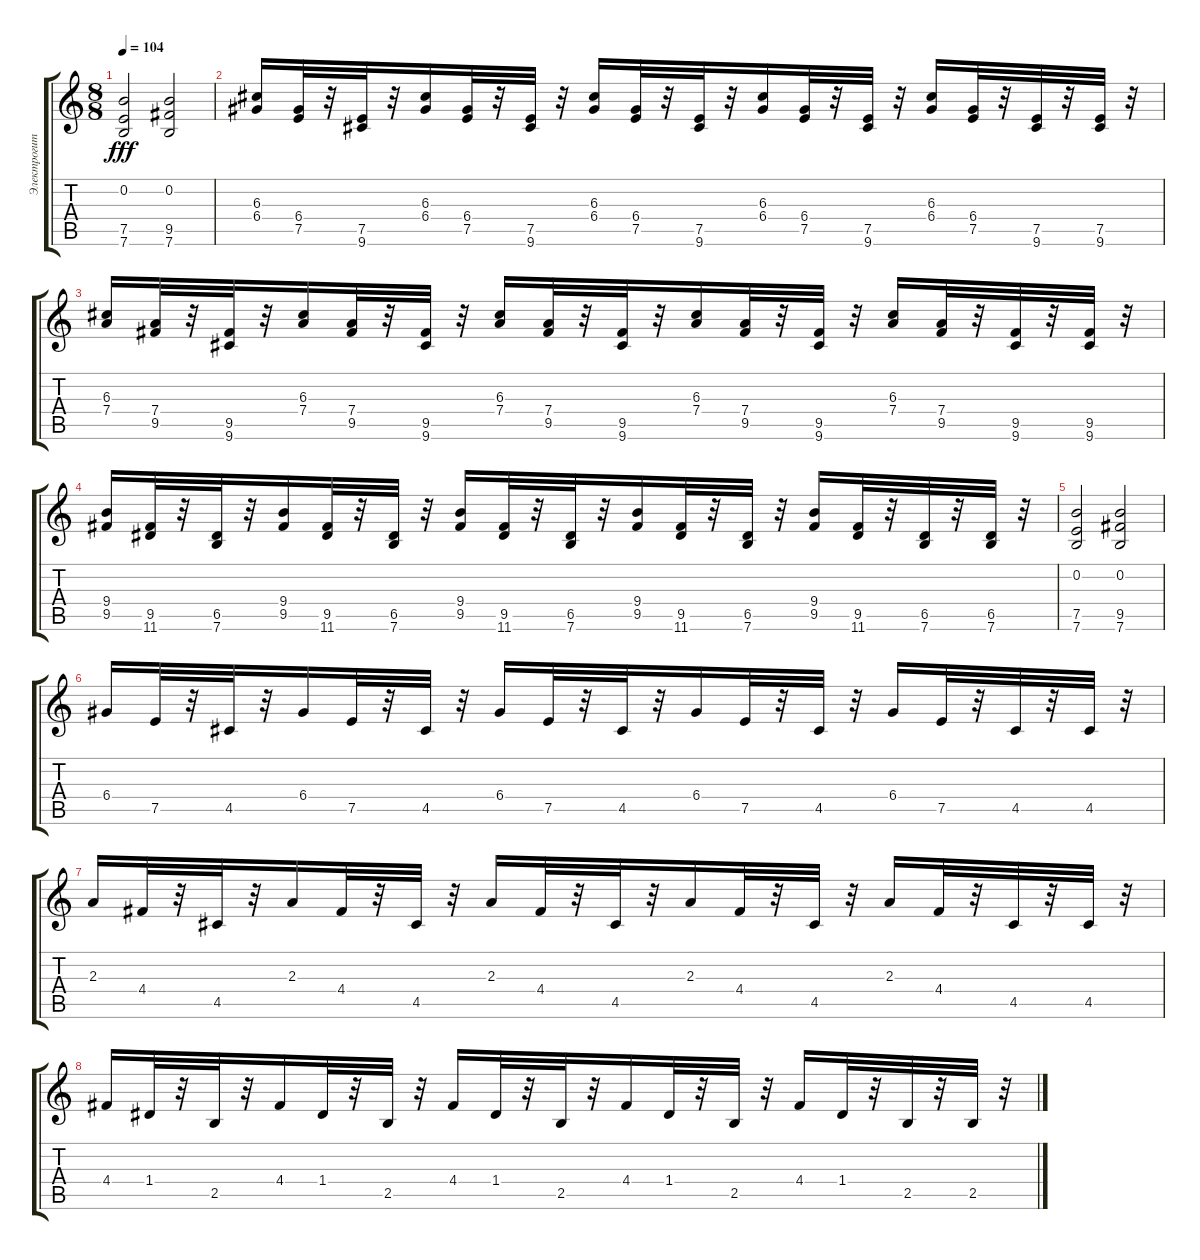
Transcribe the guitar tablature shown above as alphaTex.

\track ("Электрогитара" "Электрогит") {instrument distortionguitar}
\staff {score tabs}
\tuning (E4 B3 G3 D3 A2 E2) {hide}
\ts (8 8)
\tempo 104
\clef g2
\ks c
(0.2 7.5 7.6).2{dy fff} (0.2 9.5 7.6).2 |
(6.3 6.4).16 (6.4 7.5).32 r.32 (7.5 9.6).32 r.32 (6.3 6.4).16 (6.4 7.5).32 r.32 (7.5 9.6).32 r.32 (6.3 6.4).16 (6.4 7.5).32 r.32 (7.5 9.6).32 r.32 (6.3 6.4).16 (6.4 7.5).32 r.32 (7.5 9.6).32 r.32 (6.3 6.4).16 (6.4 7.5).32 r.32 (7.5 9.6).32 r.32 (7.5 9.6).32 r.32 |
(6.3 7.4).16 (7.4 9.5).32 r.32 (9.5 9.6).32 r.32 (6.3 7.4).16 (7.4 9.5).32 r.32 (9.5 9.6).32 r.32 (6.3 7.4).16 (7.4 9.5).32 r.32 (9.5 9.6).32 r.32 (6.3 7.4).16 (7.4 9.5).32 r.32 (9.5 9.6).32 r.32 (6.3 7.4).16 (7.4 9.5).32 r.32 (9.5 9.6).32 r.32 (9.5 9.6).32 r.32 |
(9.4 9.5).16 (9.5 11.6).32 r.32 (6.5 7.6).32 r.32 (9.4 9.5).16 (9.5 11.6).32 r.32 (6.5 7.6).32 r.32 (9.4 9.5).16 (9.5 11.6).32 r.32 (6.5 7.6).32 r.32 (9.4 9.5).16 (9.5 11.6).32 r.32 (6.5 7.6).32 r.32 (9.4 9.5).16 (9.5 11.6).32 r.32 (6.5 7.6).32 r.32 (6.5 7.6).32 r.32 |
(0.2 7.5 7.6).2 (0.2 9.5 7.6).2 |
6.4.16 7.5.32 r.32 4.5.32 r.32 6.4.16 7.5.32 r.32 4.5.32 r.32 6.4.16 7.5.32 r.32 4.5.32 r.32 6.4.16 7.5.32 r.32 4.5.32 r.32 6.4.16 7.5.32 r.32 4.5.32 r.32 4.5.32 r.32 |
2.3.16 4.4.32 r.32 4.5.32 r.32 2.3.16 4.4.32 r.32 4.5.32 r.32 2.3.16 4.4.32 r.32 4.5.32 r.32 2.3.16 4.4.32 r.32 4.5.32 r.32 2.3.16 4.4.32 r.32 4.5.32 r.32 4.5.32 r.32 |
4.4.16 1.4.32 r.32 2.5.32 r.32 4.4.16 1.4.32 r.32 2.5.32 r.32 4.4.16 1.4.32 r.32 2.5.32 r.32 4.4.16 1.4.32 r.32 2.5.32 r.32 4.4.16 1.4.32 r.32 2.5.32 r.32 2.5.32 r.32
